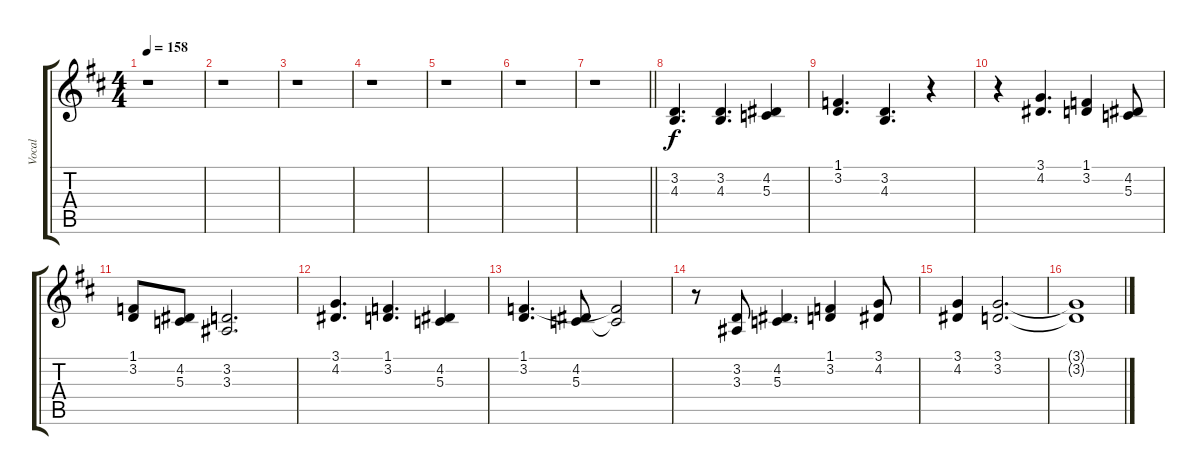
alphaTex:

\track ("Vocal" "Vocal") {instrument acousticgrandpiano}
\staff {score tabs}
\tuning (E4 B3 G3 D3 A2 E2) {hide}
\ts (4 4)
\tempo 158
\clef g2
\ks d
r.1{dy f} |
r.1 |
r.1 |
r.1 |
r.1 |
r.1 |
\barLineRight lightlight
r.1 |
(3.2 4.3).4{d} (3.2 4.3).4{d} (4.2 5.3).4 |
(1.1 3.2).4{d} (3.2 4.3).4{d} r.4 |
r.4 (3.1 4.2).4{d} (1.1 3.2).4 (4.2 5.3).8 |
(1.1 3.2).8 (4.2 5.3).8 (3.2 3.3).2{d} |
(3.1 4.2).4{d} (1.1 3.2).4{d} (4.2 5.3).4 |
(1.1 3.2).4{d} (4.2 5.3).8 (1.1{t} 5.3{t}).2 |
r.8 (3.2 3.3).8 (4.2 5.3).4{d} (1.1 3.2).4 (3.1 4.2).8 |
(3.1 4.2).4 (3.1 3.2).2{d} |
(3.1{t} 3.2{t}).1
